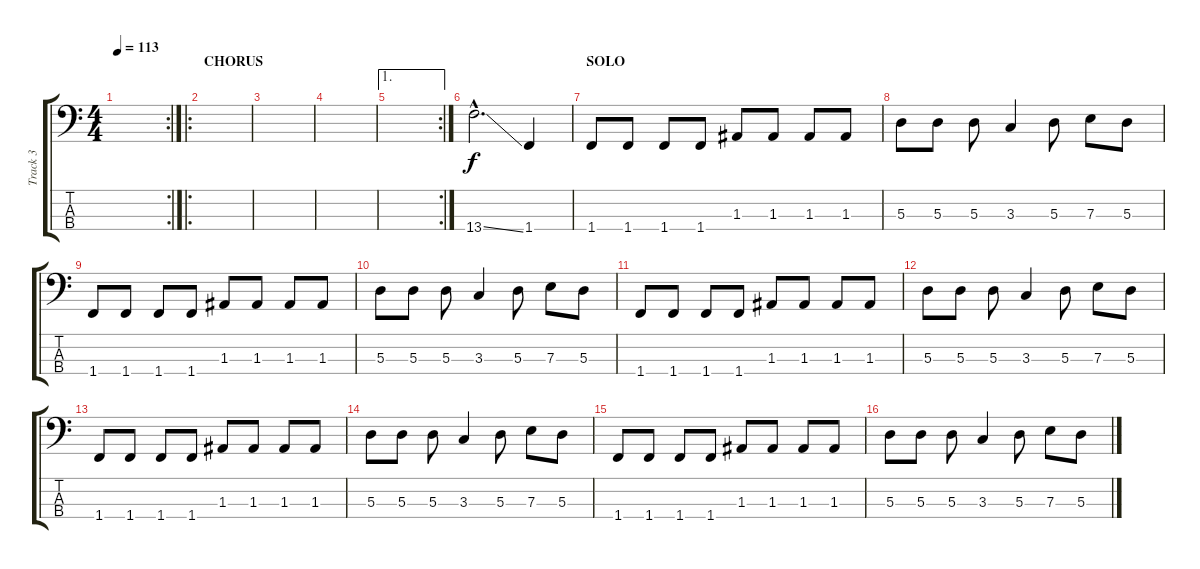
\track ("Track 3" "Track 3") {instrument acousticbass}
\staff {score tabs}
\tuning (G2 D2 A1 E1) {hide}
\rc 2
\ts (4 4)
\tempo 113
\clef f4
\ks c
|
\ro
\section ("" "CHORUS")
|
|
|
\ae 1
\rc 2
|
13.4{ss hac}.2{d volume 16} 1.4.4 |
\section ("" "SOLO")
1.4.8{dy f volume 13} 1.4.8 1.4.8 1.4.8 1.3.8 1.3.8 1.3.8 1.3.8 |
5.3.8 5.3.8 5.3.8 3.3.4 5.3.8 7.3.8 5.3.8 |
1.4.8 1.4.8 1.4.8 1.4.8 1.3.8 1.3.8 1.3.8 1.3.8 |
5.3.8 5.3.8 5.3.8 3.3.4 5.3.8 7.3.8 5.3.8 |
1.4.8 1.4.8 1.4.8 1.4.8 1.3.8 1.3.8 1.3.8 1.3.8 |
5.3.8 5.3.8 5.3.8 3.3.4 5.3.8 7.3.8 5.3.8 |
1.4.8 1.4.8 1.4.8 1.4.8 1.3.8 1.3.8 1.3.8 1.3.8 |
5.3.8 5.3.8 5.3.8 3.3.4 5.3.8 7.3.8 5.3.8 |
1.4.8 1.4.8 1.4.8 1.4.8 1.3.8 1.3.8 1.3.8 1.3.8 |
5.3.8 5.3.8 5.3.8 3.3.4 5.3.8 7.3.8 5.3.8
